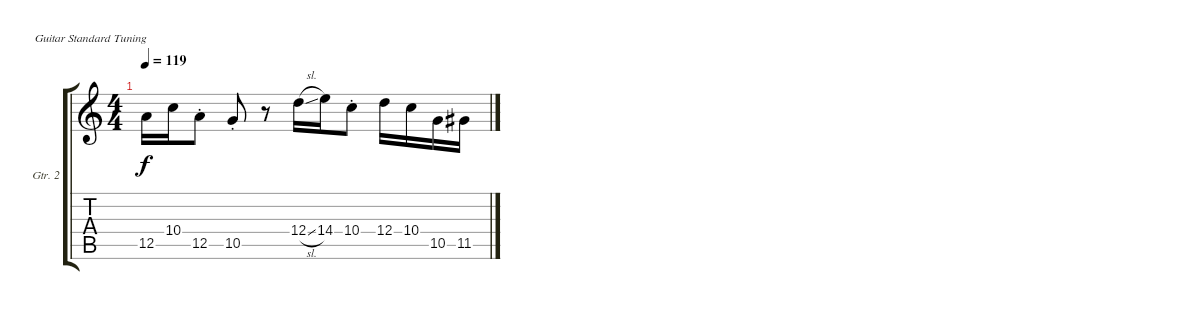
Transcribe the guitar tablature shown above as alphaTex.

\defaultSystemsLayout 4
\bracketExtendMode groupsimilarinstruments
\firstSystemTrackNameOrientation horizontal
\otherSystemsTrackNameOrientation horizontal
\track ("Guitar 2 w/ clean" "Gtr. 2") {instrument electricguitarclean}
\staff {score tabs}
\tuning (E4 B3 G3 D3 A2 E2)
\ts (4 4)
\tempo 119
\clef g2
\ks c
12.5.16{dy f} 10.4.16 12.5{st}.8 10.5{st}.8 r.8 12.4{sl}.16 14.4.16 10.4{st}.8 12.4.16 10.4.16 10.5.16 11.5.16
